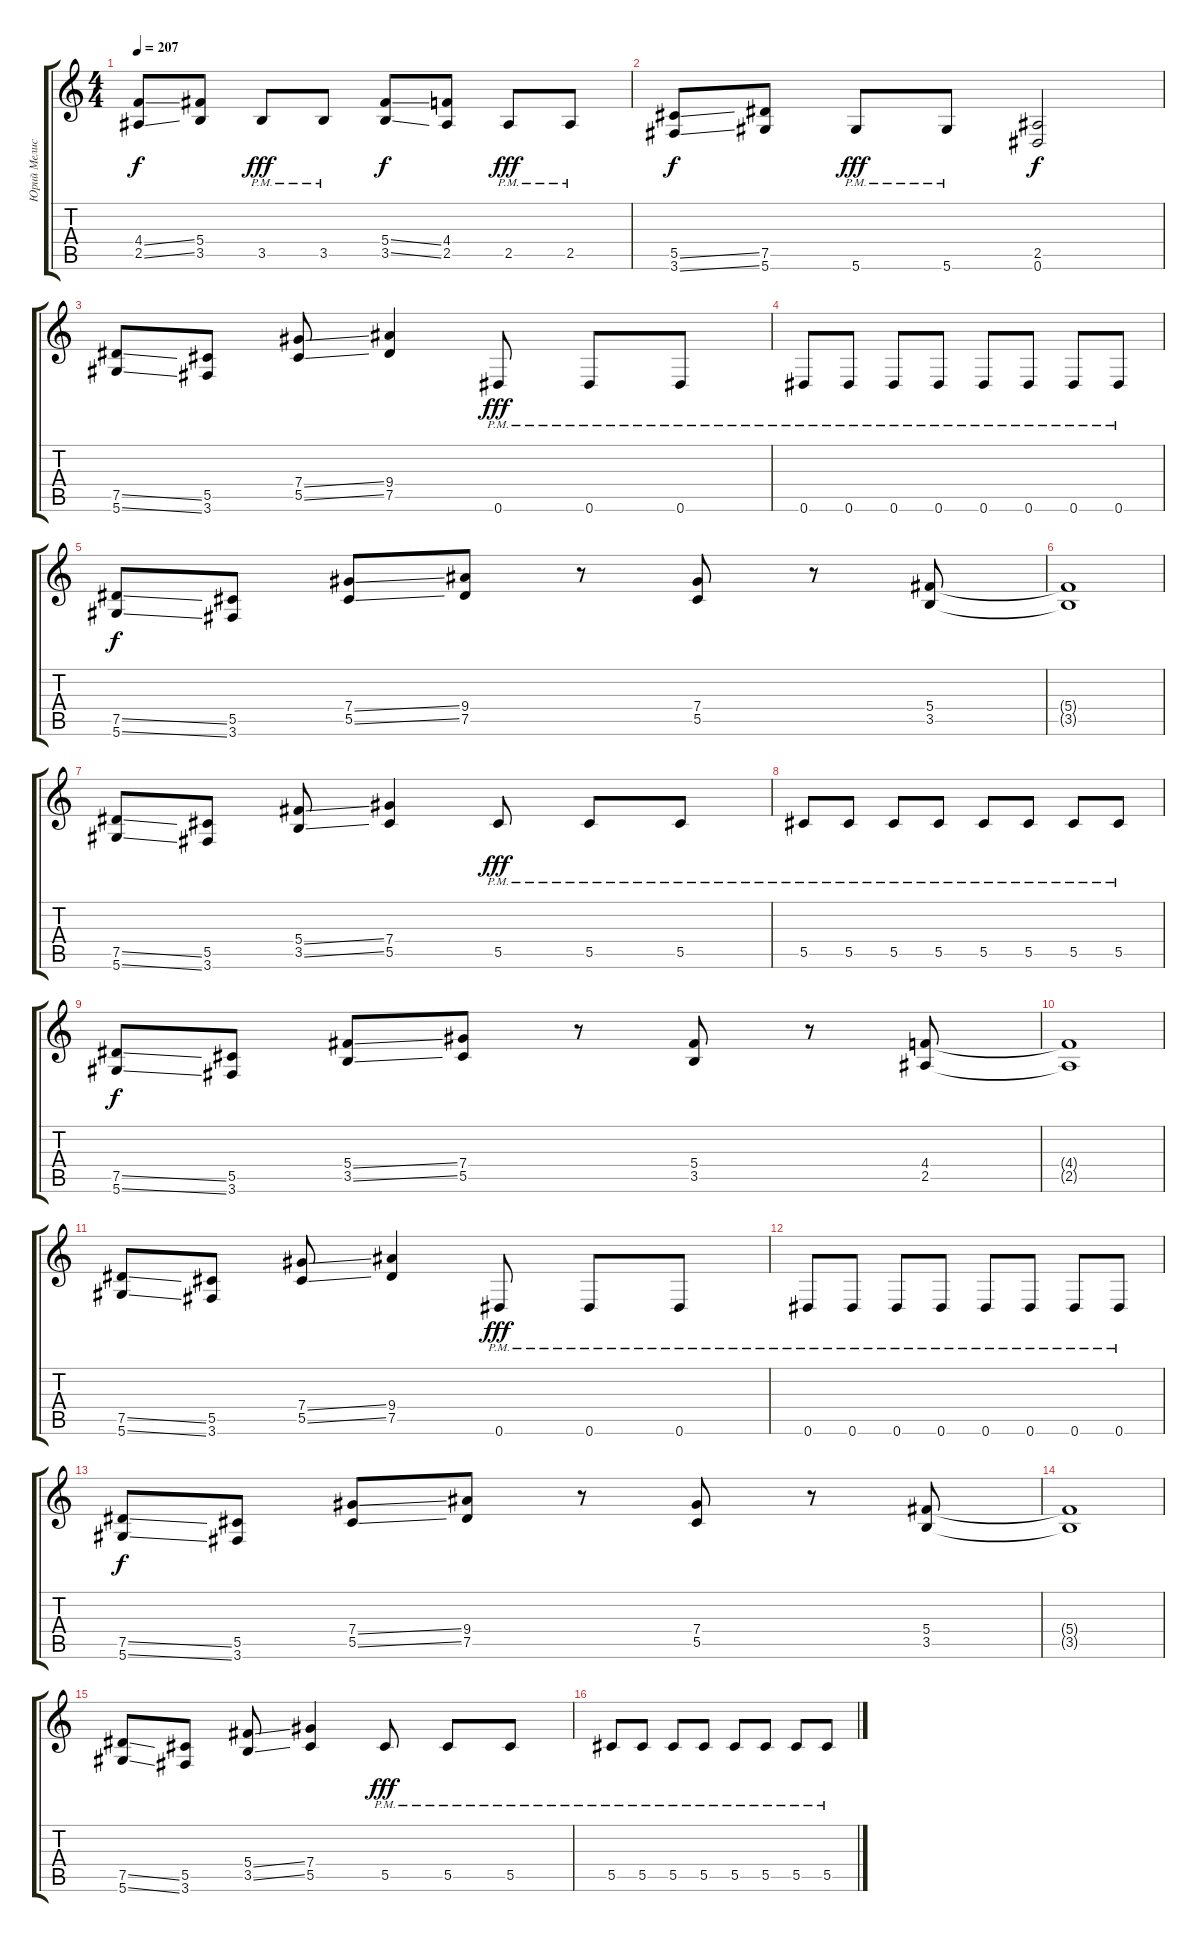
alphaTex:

\track ("Юрий Мелисов" "Юрий Мелис") {instrument distortionguitar}
\staff {score tabs}
\tuning (Eb4 Bb3 Gb3 Db3 Ab2 Eb2) {hide}
\ts (4 4)
\tempo 207
\clef g2
\ks c
(4.4{ss} 2.5{ss}).8{dy f} (5.4 3.5).8 3.5{pm}.8{dy fff} 3.5{pm}.8 (5.4{ss} 3.5{ss}).8{dy f} (4.4 2.5).8 2.5{pm}.8{dy fff} 2.5{pm}.8 |
(5.5{ss} 3.6{ss}).8{dy f} (7.5 5.6).8 5.6{pm}.8{dy fff} 5.6{pm}.8 (2.5 0.6).2{dy f} |
(7.5{ss} 5.6{ss}).8 (5.5 3.6).8 (7.4{ss} 5.5{ss}).8 (9.4 7.5).4 0.6{pm}.8{dy fff} 0.6{pm}.8 0.6{pm}.8 |
0.6{pm}.8 0.6{pm}.8 0.6{pm}.8 0.6{pm}.8 0.6{pm}.8 0.6{pm}.8 0.6{pm}.8 0.6{pm}.8 |
(7.5{ss} 5.6{ss}).8{dy f} (5.5 3.6).8 (7.4{ss} 5.5{ss}).8 (9.4 7.5).8 r.8 (7.4 5.5).8 r.8 (5.4 3.5).8 |
(5.4{t} 3.5{t}).1 |
(7.5{ss} 5.6{ss}).8 (5.5 3.6).8 (5.4{ss} 3.5{ss}).8 (7.4 5.5).4 5.5{pm}.8{dy fff} 5.5{pm}.8 5.5{pm}.8 |
5.5{pm}.8 5.5{pm}.8 5.5{pm}.8 5.5{pm}.8 5.5{pm}.8 5.5{pm}.8 5.5{pm}.8 5.5{pm}.8 |
(7.5{ss} 5.6{ss}).8{dy f} (5.5 3.6).8 (5.4{ss} 3.5{ss}).8 (7.4 5.5).8 r.8 (5.4 3.5).8 r.8 (4.4 2.5).8 |
(4.4{t} 2.5{t}).1 |
(7.5{ss} 5.6{ss}).8 (5.5 3.6).8 (7.4{ss} 5.5{ss}).8 (9.4 7.5).4 0.6{pm}.8{dy fff} 0.6{pm}.8 0.6{pm}.8 |
0.6{pm}.8 0.6{pm}.8 0.6{pm}.8 0.6{pm}.8 0.6{pm}.8 0.6{pm}.8 0.6{pm}.8 0.6{pm}.8 |
(7.5{ss} 5.6{ss}).8{dy f} (5.5 3.6).8 (7.4{ss} 5.5{ss}).8 (9.4 7.5).8 r.8 (7.4 5.5).8 r.8 (5.4 3.5).8 |
(5.4{t} 3.5{t}).1 |
(7.5{ss} 5.6{ss}).8 (5.5 3.6).8 (5.4{ss} 3.5{ss}).8 (7.4 5.5).4 5.5{pm}.8{dy fff} 5.5{pm}.8 5.5{pm}.8 |
5.5{pm}.8 5.5{pm}.8 5.5{pm}.8 5.5{pm}.8 5.5{pm}.8 5.5{pm}.8 5.5{pm}.8 5.5{pm}.8
